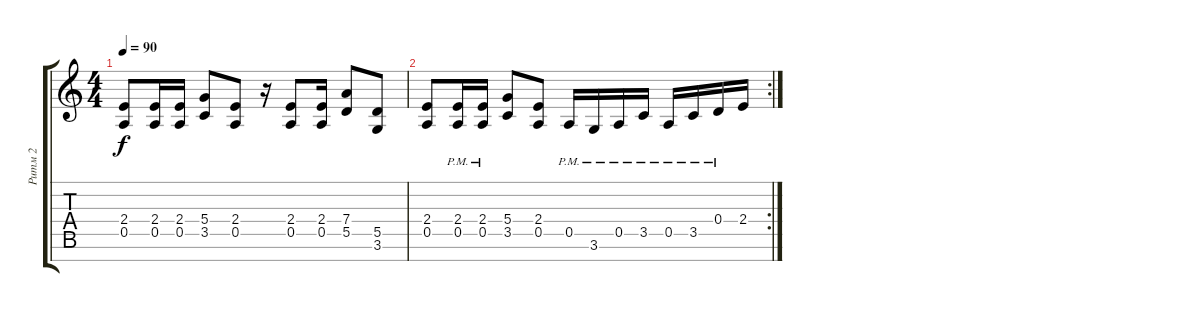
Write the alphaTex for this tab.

\track ("Ритм 2" "Ритм 2") {instrument distortionguitar}
\staff {score tabs}
\tuning (E4 B3 G3 D3 A2 E2 B1) {hide}
\ts (4 4)
\tempo 90
\clef g2
\ks c
(2.4 0.5).8{dy f} (2.4 0.5).16 (2.4 0.5).16 (5.4 3.5).8 (2.4 0.5).8 r.16 (2.4 0.5).8 (2.4 0.5).16 (7.4 5.5).8 (5.5 3.6).8 |
\rc 2
(2.4 0.5).8 (2.4{pm} 0.5{pm}).16 (2.4{pm} 0.5{pm}).16 (5.4 3.5).8 (2.4 0.5).8 0.5{pm}.16 3.6{pm}.16 0.5{pm}.16 3.5{pm}.16 0.5{pm}.16 3.5{pm}.16 0.4{pm}.16 2.4.16
